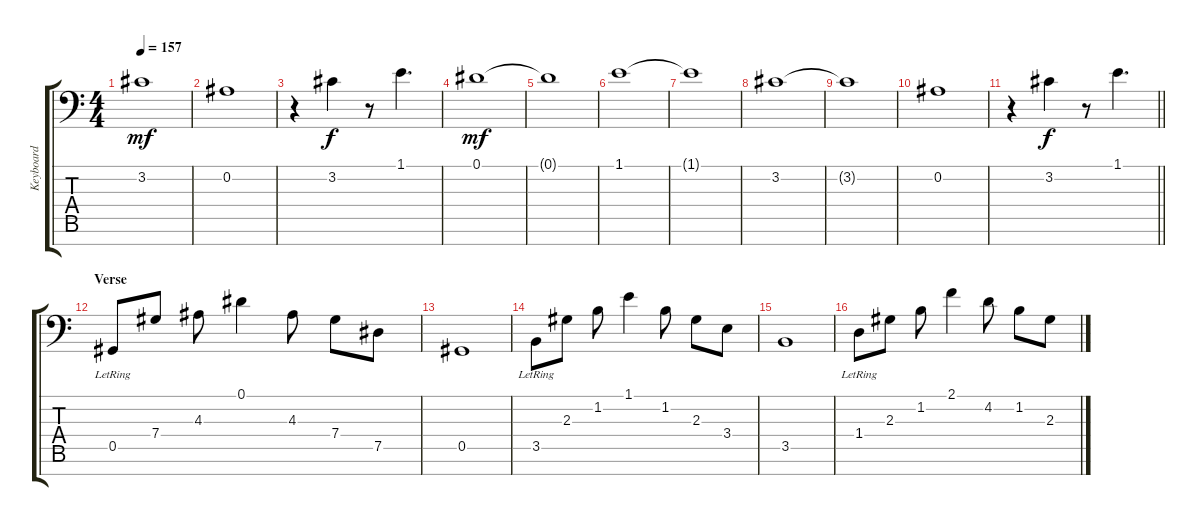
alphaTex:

\track ("Keyboard" "Keyboard") {instrument stringensemble1}
\staff {score tabs}
\tuning (Eb4 Bb3 Gb3 Db3 Ab2 Eb2 Bb1) {hide}
\ts (4 4)
\tempo 157
\clef f4
\ks c
3.2{t}.1{dy mf} |
0.2.1 |
r.4 3.2.4{dy f} r.8 1.1.4{d} |
0.1.1{dy mf} |
0.1{t}.1 |
1.1.1 |
1.1{t}.1 |
3.2.1 |
3.2{t}.1 |
0.2.1 |
\barLineRight lightlight
r.4 3.2.4{dy f} r.8 1.1.4{d} |
\section ("" "Verse")
0.5{lr}.8{instrument electricgrandpiano} 7.4.8 4.3.8 0.1.4 4.3.8 7.4.8 7.5.8 |
0.5.1 |
3.5{lr}.8 2.3.8 1.2.8 1.1.4 1.2.8 2.3.8 3.4.8 |
3.5.1 |
1.4{lr}.8 2.3.8 1.2.8 2.1.4 4.2.8 1.2.8 2.3.8
